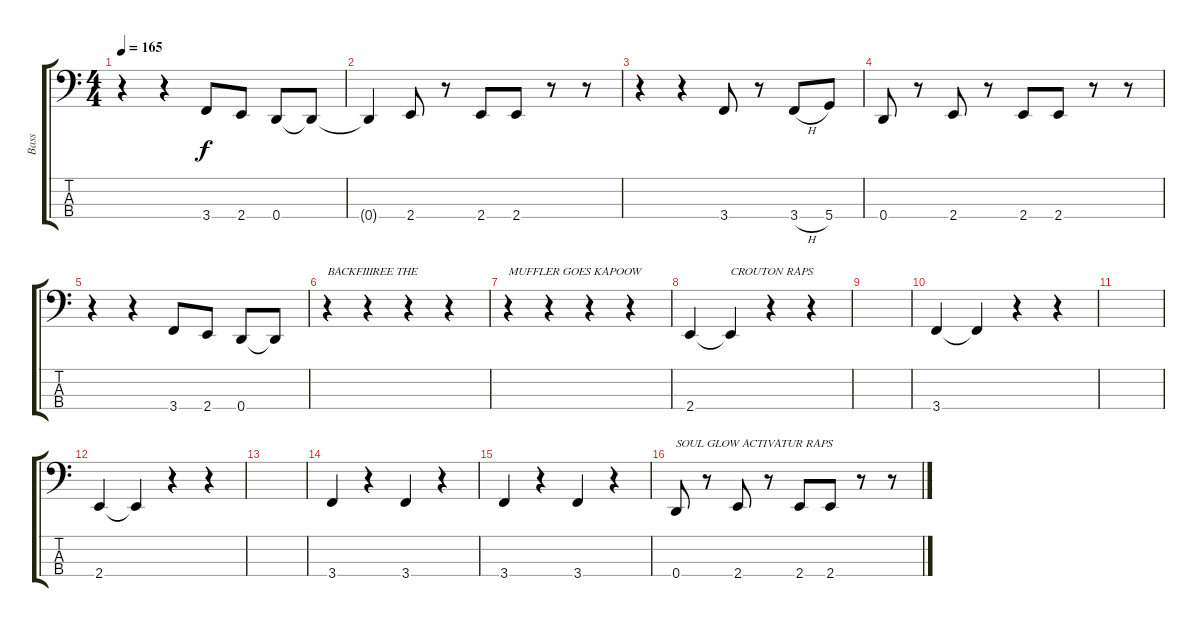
\track ("Bass" "Bass") {instrument electricbassfinger}
\staff {score tabs}
\tuning (G2 D2 A1 D1) {hide}
\ts (4 4)
\tempo 165
\clef f4
\ks c
r.4{dy f} r.4 3.4.8 2.4.8 0.4.8 0.4{t}.8 |
0.4{t}.4 2.4.8 r.8 2.4.8 2.4.8 r.8 r.8 |
r.4 r.4 3.4.8 r.8 3.4{h}.8 5.4.8 |
0.4.8 r.8 2.4.8 r.8 2.4.8 2.4.8 r.8 r.8 |
r.4 r.4 3.4.8 2.4.8 0.4.8 0.4{t}.8 |
r.4{txt "BACKFIIIREE THE"} r.4 r.4 r.4 |
r.4{txt "MUFFLER GOES KAPOOW"} r.4 r.4 r.4 |
2.4.4 2.4{t}.4{txt "CROUTON RAPS"} r.4 r.4 |
|
3.4.4 3.4{t}.4 r.4 r.4 |
|
2.4.4 2.4{t}.4 r.4 r.4 |
|
3.4.4 r.4 3.4.4 r.4 |
3.4.4 r.4 3.4.4 r.4 |
0.4.8{txt "SOUL GLOW ACTIVATUR RAPS"} r.8 2.4.8 r.8 2.4.8 2.4.8 r.8 r.8
